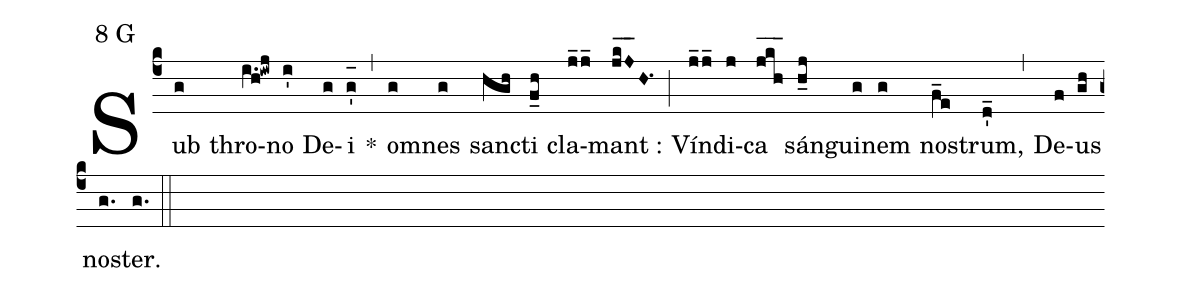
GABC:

mode:8 G;
%%
(c4) Sub(g) thro(i.h!iwj)no(i') De(g)i(g'_[oh:h]) *(,) o(g)mnes(g) san(hgh)cti(f_h) cla(j_2j_)mant :(jk_[hl:1]J_[hl:1]H.1) (;) Vín(j_2j_)di(j)ca(j_[hl:1]k_[hl:1]h_[hl:1]) sán(h_j)gui(g)nem(g) no(f_e)strum,(d'_) (,) De(f)us(gh) no(g.)ster.(g.) (::)
